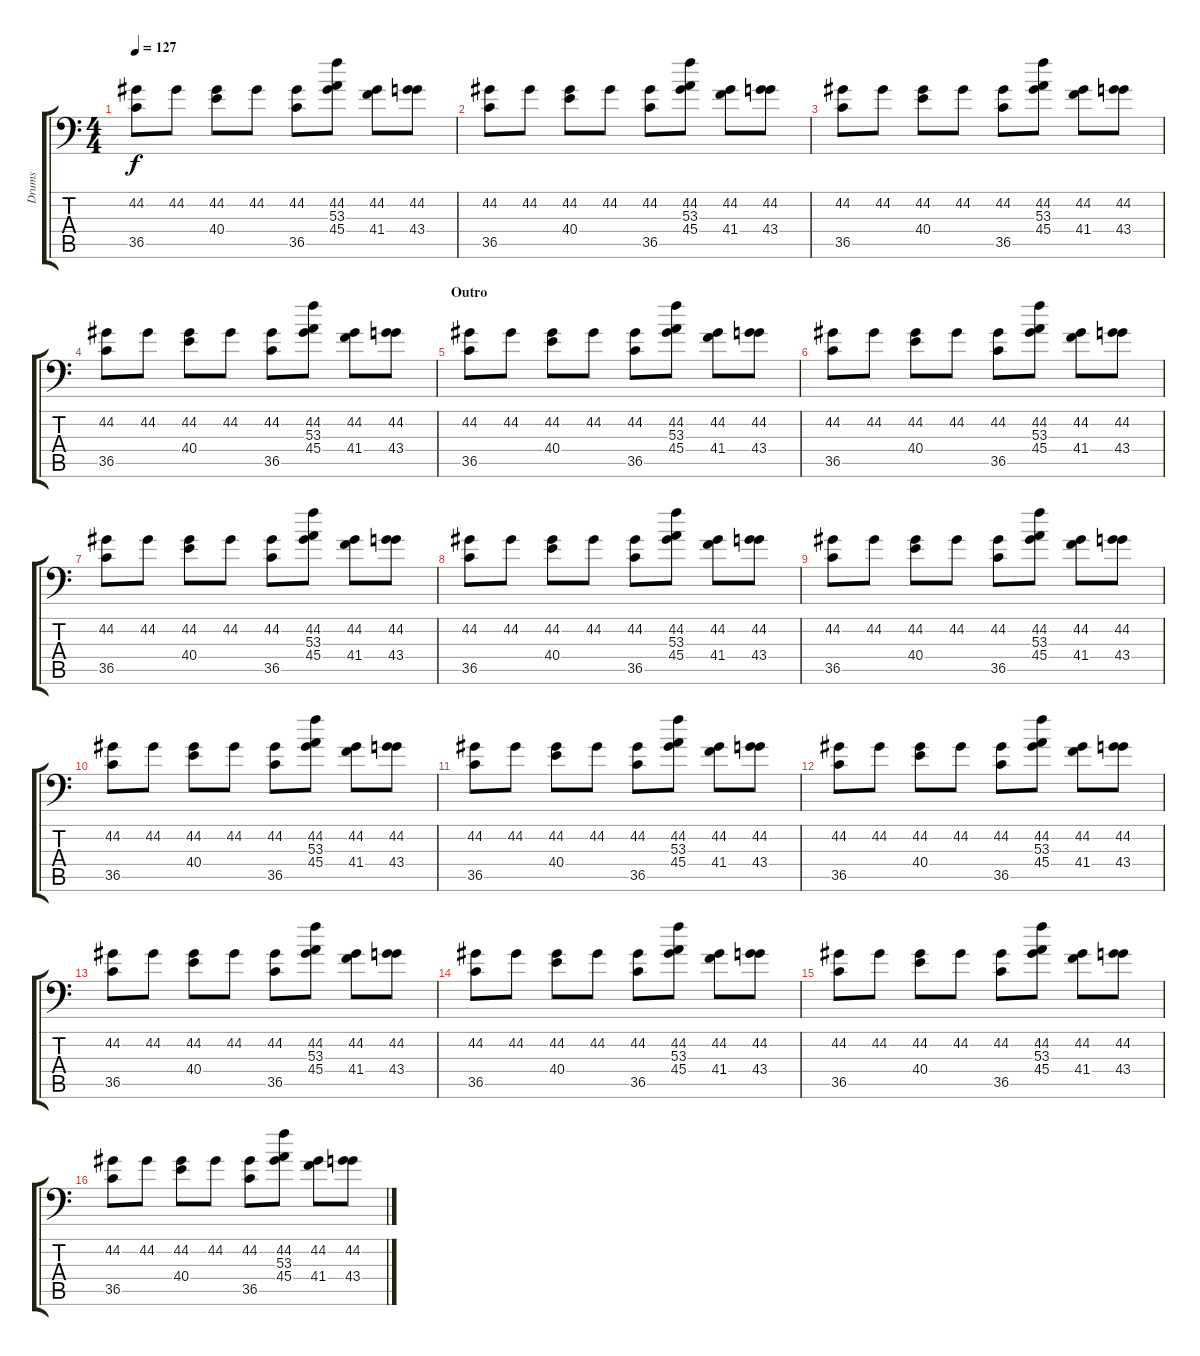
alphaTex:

\track ("Drums" "Drums") {instrument acousticgrandpiano}
\staff {score tabs}
\tuning (C-1 C-1 C-1 C-1 C-1 C-1) {hide}
\ts (4 4)
\tempo 127
\clef f4
\ks c
(44.2 36.5).8{dy f} 44.2.8 (44.2 40.4).8 44.2.8 (44.2 36.5).8 (44.2 53.3 45.4).8 (44.2 41.4).8 (44.2 43.4).8 |
(44.2 36.5).8 44.2.8 (44.2 40.4).8 44.2.8 (44.2 36.5).8 (44.2 53.3 45.4).8 (44.2 41.4).8 (44.2 43.4).8 |
(44.2 36.5).8 44.2.8 (44.2 40.4).8 44.2.8 (44.2 36.5).8 (44.2 53.3 45.4).8 (44.2 41.4).8 (44.2 43.4).8 |
(44.2 36.5).8 44.2.8 (44.2 40.4).8 44.2.8 (44.2 36.5).8 (44.2 53.3 45.4).8 (44.2 41.4).8 (44.2 43.4).8 |
\section ("" "Outro")
(44.2 36.5).8 44.2.8 (44.2 40.4).8 44.2.8 (44.2 36.5).8 (44.2 53.3 45.4).8 (44.2 41.4).8 (44.2 43.4).8 |
(44.2 36.5).8 44.2.8 (44.2 40.4).8 44.2.8 (44.2 36.5).8 (44.2 53.3 45.4).8 (44.2 41.4).8 (44.2 43.4).8 |
(44.2 36.5).8 44.2.8 (44.2 40.4).8 44.2.8 (44.2 36.5).8 (44.2 53.3 45.4).8 (44.2 41.4).8 (44.2 43.4).8 |
(44.2 36.5).8 44.2.8 (44.2 40.4).8 44.2.8 (44.2 36.5).8 (44.2 53.3 45.4).8 (44.2 41.4).8 (44.2 43.4).8 |
(44.2 36.5).8 44.2.8 (44.2 40.4).8 44.2.8 (44.2 36.5).8 (44.2 53.3 45.4).8 (44.2 41.4).8 (44.2 43.4).8 |
(44.2 36.5).8 44.2.8 (44.2 40.4).8 44.2.8 (44.2 36.5).8 (44.2 53.3 45.4).8 (44.2 41.4).8 (44.2 43.4).8 |
(44.2 36.5).8 44.2.8 (44.2 40.4).8 44.2.8 (44.2 36.5).8 (44.2 53.3 45.4).8 (44.2 41.4).8 (44.2 43.4).8 |
(44.2 36.5).8 44.2.8 (44.2 40.4).8 44.2.8 (44.2 36.5).8 (44.2 53.3 45.4).8 (44.2 41.4).8 (44.2 43.4).8 |
(44.2 36.5).8 44.2.8 (44.2 40.4).8 44.2.8 (44.2 36.5).8 (44.2 53.3 45.4).8 (44.2 41.4).8 (44.2 43.4).8 |
(44.2 36.5).8 44.2.8 (44.2 40.4).8 44.2.8 (44.2 36.5).8 (44.2 53.3 45.4).8 (44.2 41.4).8 (44.2 43.4).8 |
(44.2 36.5).8 44.2.8 (44.2 40.4).8 44.2.8 (44.2 36.5).8 (44.2 53.3 45.4).8 (44.2 41.4).8 (44.2 43.4).8 |
(44.2 36.5).8 44.2.8 (44.2 40.4).8 44.2.8 (44.2 36.5).8 (44.2 53.3 45.4).8 (44.2 41.4).8 (44.2 43.4).8
